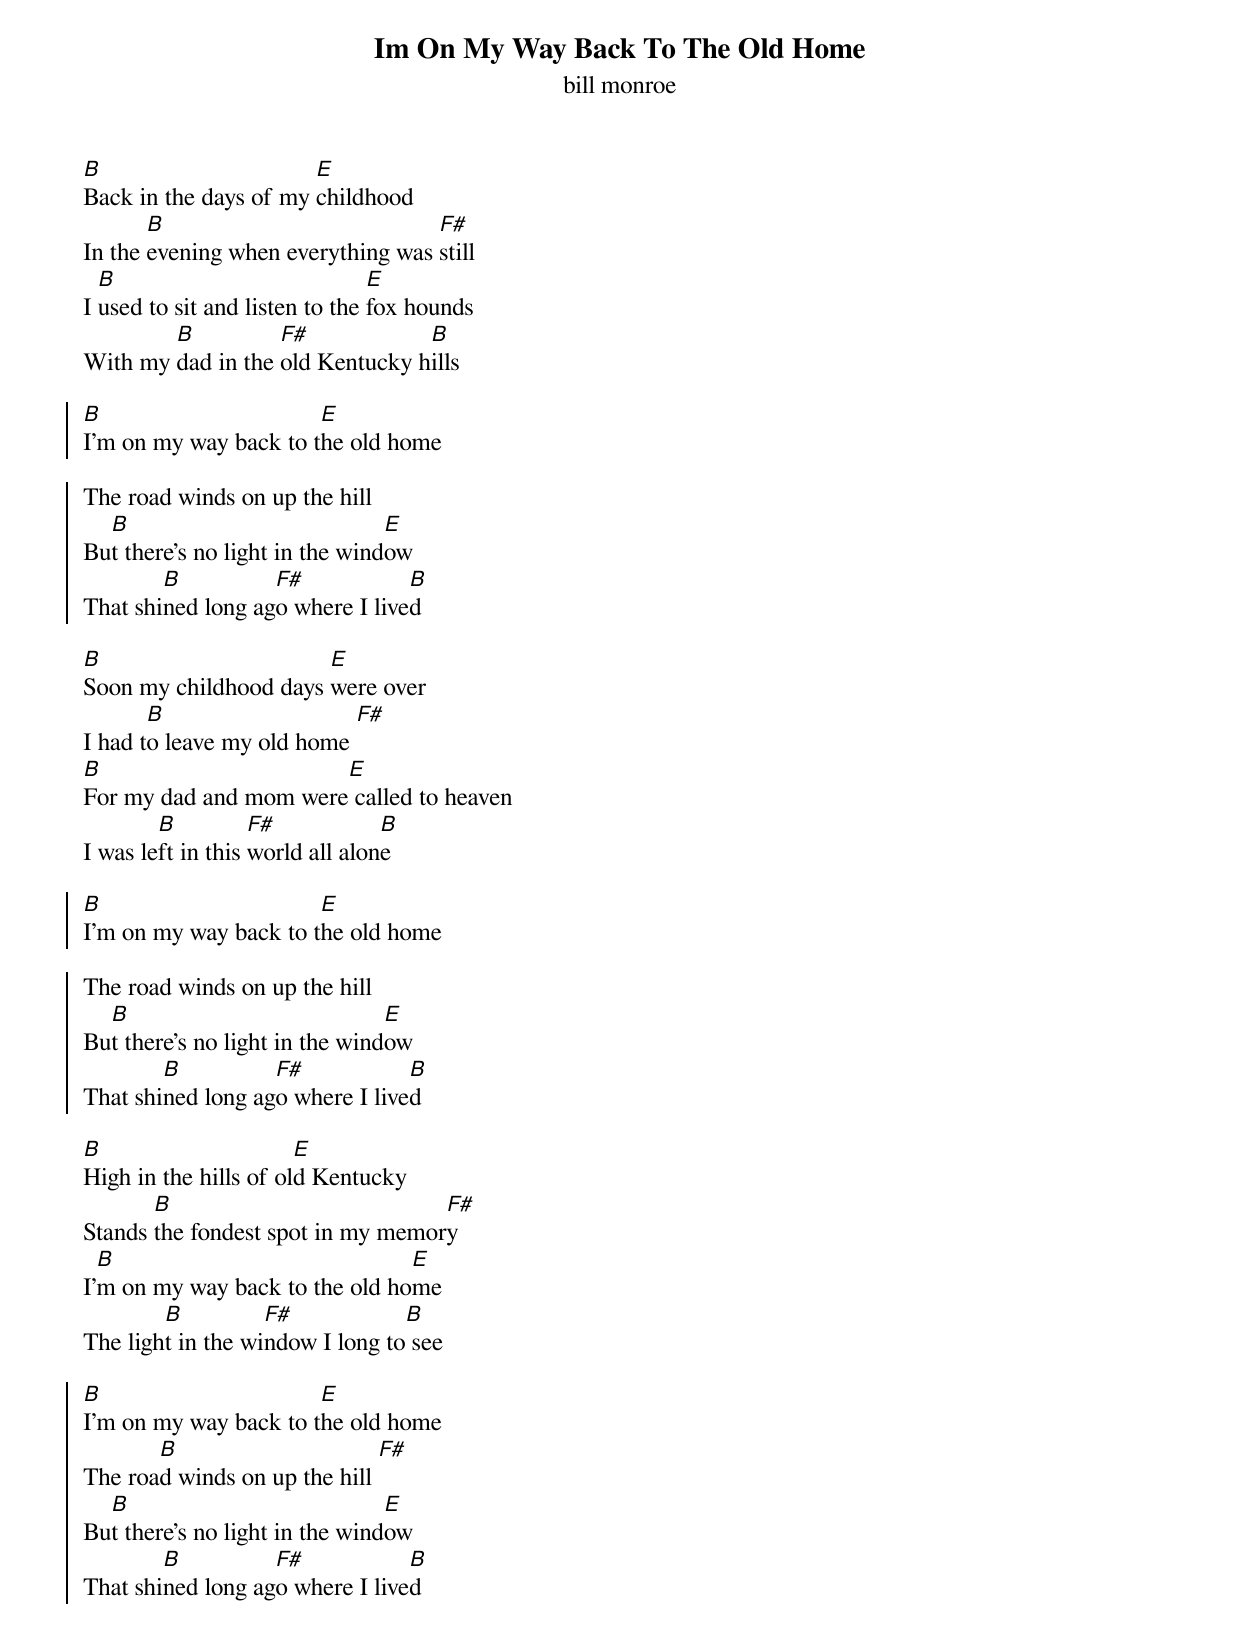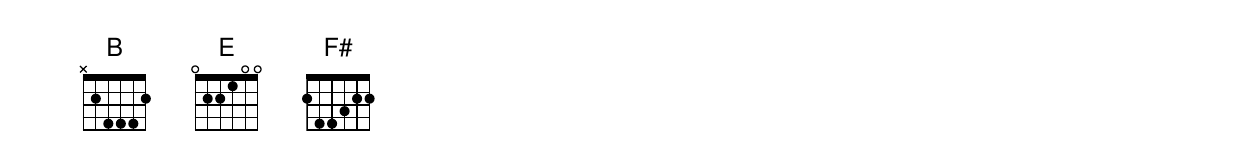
{title: Im On My Way Back To The Old Home}
{subtitle: bill monroe}


[B]Back in the days of my [E]childhood
In the [B]evening when everything was [F#]still
I [B]used to sit and listen to the [E]fox hounds
With my [B]dad in the [F#]old Kentucky h[B]ills

{soc}
[B]I’m on my way back to t[E]he old home

The road winds on up the hill
Bu[B]t there’s no light in the wind[E]ow
That shi[B]ned long ag[F#]o where I live[B]d
{eoc}

[B]Soon my childhood days [E]were over
I had t[B]o leave my old home [F#]
[B]For my dad and mom were[E] called to heaven
I was le[B]ft in this [F#]world all alon[B]e

{soc}
[B]I’m on my way back to t[E]he old home

The road winds on up the hill
Bu[B]t there’s no light in the wind[E]ow
That shi[B]ned long ag[F#]o where I live[B]d
{eoc}

[B]High in the hills of ol[E]d Kentucky
Stands [B]the fondest spot in my memor[F#]y
I’[B]m on my way back to the old ho[E]me
The ligh[B]t in the wi[F#]ndow I long to[B] see

{soc}
[B]I’m on my way back to t[E]he old home
The roa[B]d winds on up the hill [F#]
Bu[B]t there’s no light in the wind[E]ow
That shi[B]ned long ag[F#]o where I live[B]d
{eoc}
